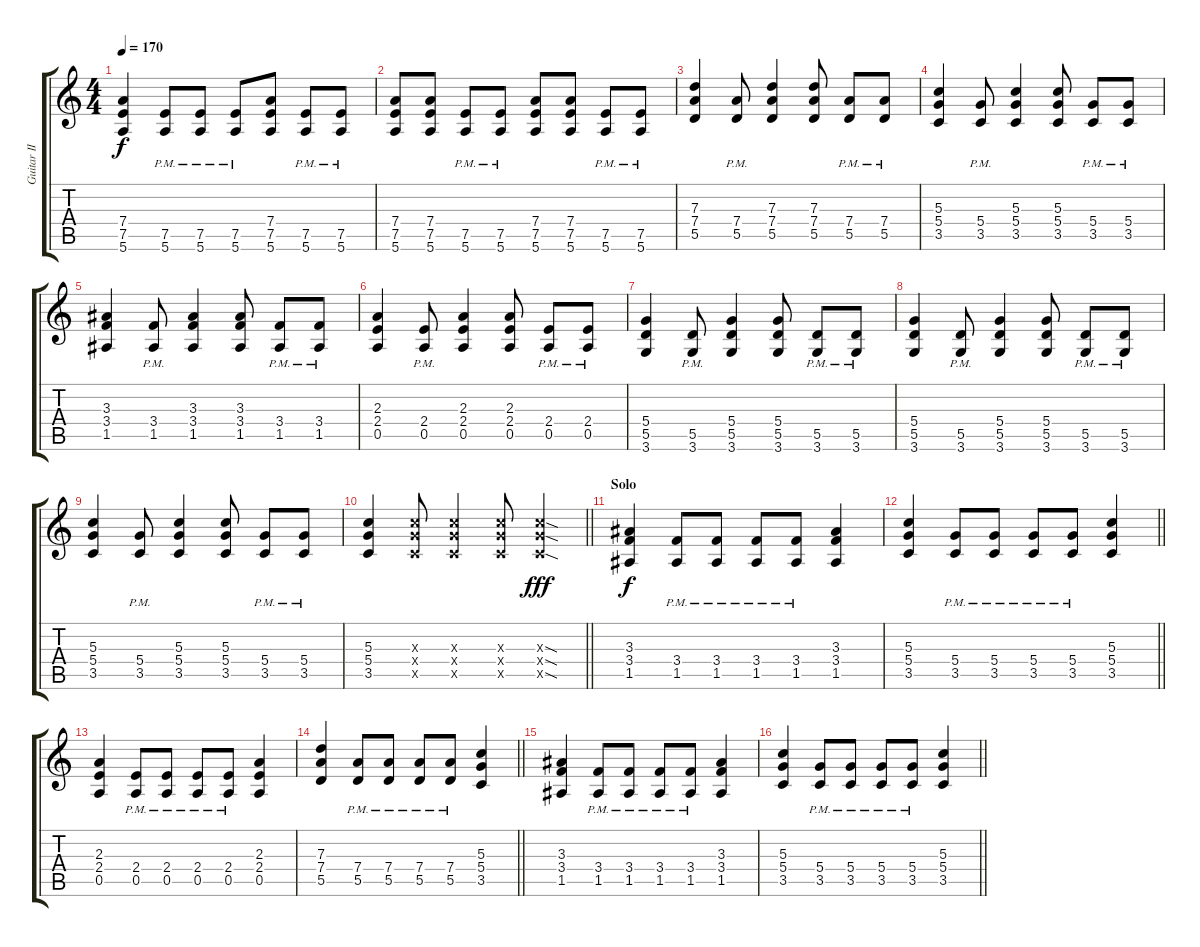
\track ("Guitar II" "Guitar II") {instrument overdrivenguitar}
\staff {score tabs}
\tuning (E4 B3 G3 D3 A2 E2) {hide}
\ts (4 4)
\tempo 170
\clef g2
\ks c
(7.4 7.5 5.6).4{dy f} (7.5{pm} 5.6{pm}).8 (7.5{pm} 5.6{pm}).8 (7.5{pm} 5.6{pm}).8 (7.4 7.5 5.6).8 (7.5{pm} 5.6{pm}).8 (7.5{pm} 5.6{pm}).8 |
(7.4 7.5 5.6).8 (7.4 7.5 5.6).8 (7.5{pm} 5.6{pm}).8 (7.5{pm} 5.6{pm}).8 (7.4 7.5 5.6).8 (7.4 7.5 5.6).8 (7.5{pm} 5.6{pm}).8 (7.5{pm} 5.6{pm}).8 |
(7.3 7.4 5.5).4 (7.4{pm} 5.5{pm}).8 (7.3 7.4 5.5).4 (7.3 7.4 5.5).8 (7.4{pm} 5.5{pm}).8 (7.4{pm} 5.5{pm}).8 |
(5.3 5.4 3.5).4 (5.4{pm} 3.5{pm}).8 (5.3 5.4 3.5).4 (5.3 5.4 3.5).8 (5.4{pm} 3.5{pm}).8 (5.4{pm} 3.5{pm}).8 |
(3.3 3.4 1.5).4 (3.4{pm} 1.5{pm}).8 (3.3 3.4 1.5).4 (3.3 3.4 1.5).8 (3.4{pm} 1.5{pm}).8 (3.4{pm} 1.5{pm}).8 |
(2.3 2.4 0.5).4 (2.4{pm} 0.5{pm}).8 (2.3 2.4 0.5).4 (2.3 2.4 0.5).8 (2.4{pm} 0.5{pm}).8 (2.4{pm} 0.5{pm}).8 |
(5.4 5.5 3.6).4 (5.5{pm} 3.6{pm}).8 (5.4 5.5 3.6).4 (5.4 5.5 3.6).8 (5.5{pm} 3.6{pm}).8 (5.5{pm} 3.6{pm}).8 |
(5.4 5.5 3.6).4 (5.5{pm} 3.6{pm}).8 (5.4 5.5 3.6).4 (5.4 5.5 3.6).8 (5.5{pm} 3.6{pm}).8 (5.5{pm} 3.6{pm}).8 |
(5.3 5.4 3.5).4 (5.4{pm} 3.5{pm}).8 (5.3 5.4 3.5).4 (5.3 5.4 3.5).8 (5.4{pm} 3.5{pm}).8 (5.4{pm} 3.5{pm}).8 |
\barLineRight lightlight
(5.3 5.4 3.5).4 (5.3{x} 5.4{x} 3.5{x}).8 (5.3{x} 5.4{x} 3.5{x}).4 (5.3{x} 5.4{x} 3.5{x}).8 (5.3{sod x} 5.4{sod x} 3.5{sod x}).4{dy fff} |
\section ("" "Solo")
(3.3 3.4 1.5).4{dy f} (3.4{pm} 1.5{pm}).8 (3.4{pm} 1.5{pm}).8 (3.4{pm} 1.5{pm}).8 (3.4{pm} 1.5{pm}).8 (3.3 3.4 1.5).4 |
\barLineRight lightlight
(5.3 5.4 3.5).4 (5.4{pm} 3.5{pm}).8 (5.4{pm} 3.5{pm}).8 (5.4{pm} 3.5{pm}).8 (5.4{pm} 3.5{pm}).8 (5.3 5.4 3.5).4 |
(2.3 2.4 0.5).4 (2.4{pm} 0.5{pm}).8 (2.4{pm} 0.5{pm}).8 (2.4{pm} 0.5{pm}).8 (2.4{pm} 0.5{pm}).8 (2.3 2.4 0.5).4 |
\barLineRight lightlight
(7.3 7.4 5.5).4 (7.4{pm} 5.5{pm}).8 (7.4{pm} 5.5{pm}).8 (7.4{pm} 5.5{pm}).8 (7.4{pm} 5.5{pm}).8 (5.3 5.4 3.5).4 |
(3.3 3.4 1.5).4 (3.4{pm} 1.5{pm}).8 (3.4{pm} 1.5{pm}).8 (3.4{pm} 1.5{pm}).8 (3.4{pm} 1.5{pm}).8 (3.3 3.4 1.5).4 |
\barLineRight lightlight
(5.3 5.4 3.5).4 (5.4{pm} 3.5{pm}).8 (5.4{pm} 3.5{pm}).8 (5.4{pm} 3.5{pm}).8 (5.4{pm} 3.5{pm}).8 (5.3 5.4 3.5).4
